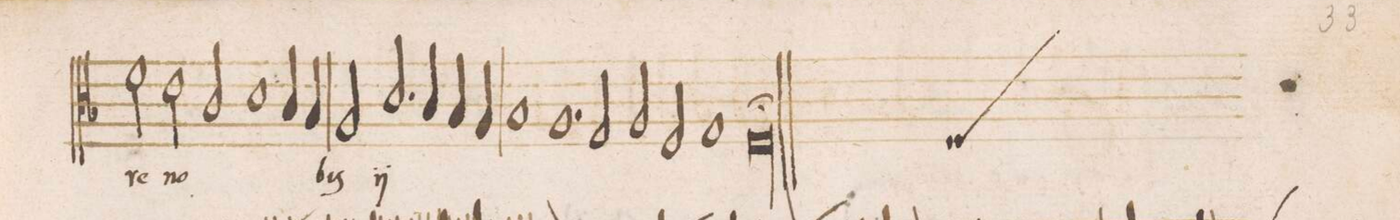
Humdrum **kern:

**kern	**text
*I"TENOR	*
*clefC3	*
*k[b-]	*
*met(c|)	*
*M2/1	*
2f\	-re
2e\	no-
2c/	.
[2d\	.
=19	=19
2d\]	.
4c/	.
4B-/	.
2A/	-bis
[2d/	ÿ
=20	=20
4d/]	.
4c/	.
4B-/	.
4A/	.
1B-	.
=21	=21
1.A	.
2G/	.
=22	=22
2A/	.
2F/	.
1G	.
=23	=23
*custos:F	*
0F;	.
=24||	=24||
*met(c|)	*
*-	*-
